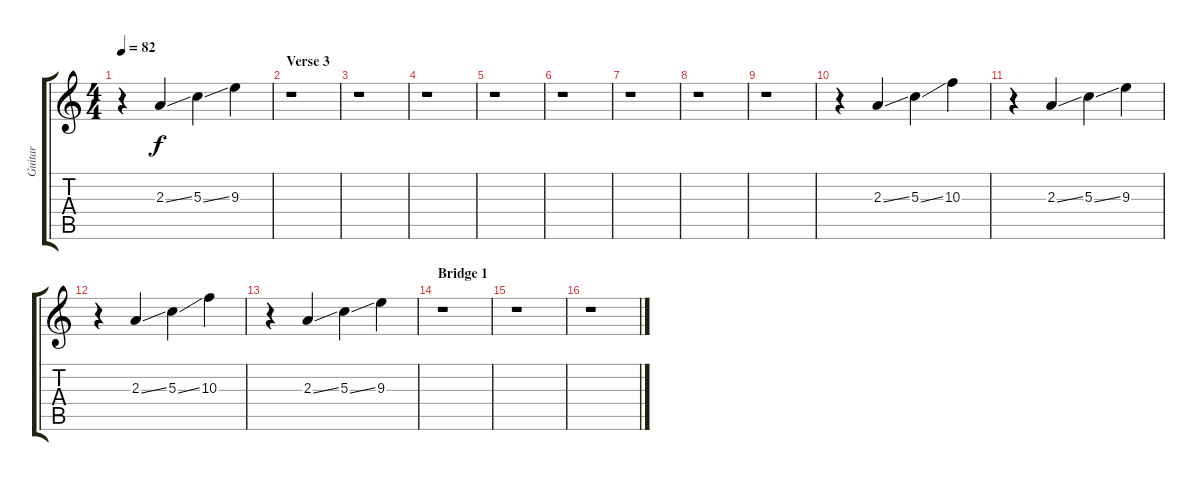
\track ("Guitar" "Guitar") {instrument overdrivenguitar}
\staff {score tabs}
\tuning (E4 B3 G3 D3 A2 E2) {hide}
\ts (4 4)
\tempo 82
\clef g2
\ks c
r.4{dy f} 2.3{ss}.4 5.3{ss}.4 9.3.4 |
\section ("" "Verse 3")
r.1 |
r.1 |
r.1 |
r.1 |
r.1 |
r.1 |
r.1 |
r.1 |
r.4 2.3{ss}.4 5.3{ss}.4 10.3.4 |
r.4 2.3{ss}.4 5.3{ss}.4 9.3.4 |
r.4 2.3{ss}.4 5.3{ss}.4 10.3.4 |
r.4 2.3{ss}.4 5.3{ss}.4 9.3.4 |
\section ("" "Bridge 1")
r.1 |
r.1 |
r.1
